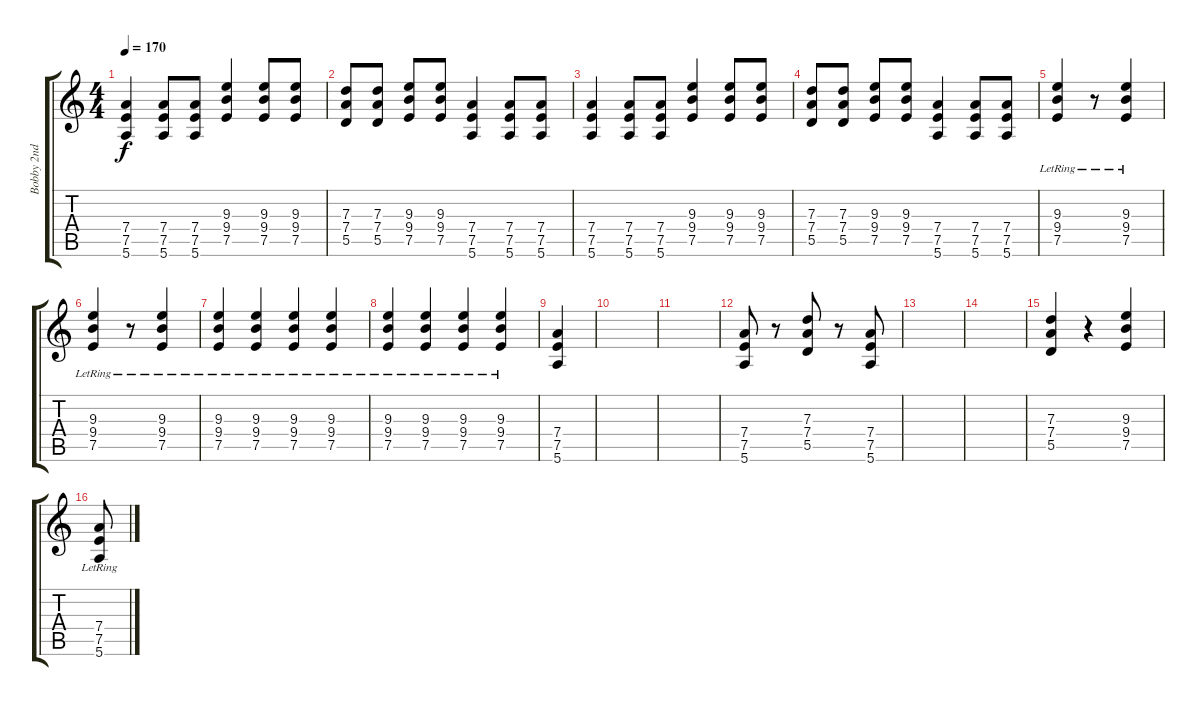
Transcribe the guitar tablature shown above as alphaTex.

\track ("Bobby 2nd" "Bobby 2nd") {instrument distortionguitar}
\staff {score tabs}
\tuning (E4 B3 G3 D3 A2 E2) {hide}
\ts (4 4)
\tempo 170
\clef g2
\ks c
(7.4 7.5 5.6).4{dy f} (7.4 7.5 5.6).8 (7.4 7.5 5.6).8 (9.3 9.4 7.5).4 (9.3 9.4 7.5).8 (9.3 9.4 7.5).8 |
(7.3 7.4 5.5).8 (7.3 7.4 5.5).8 (9.3 9.4 7.5).8 (9.3 9.4 7.5).8 (7.4 7.5 5.6).4 (7.4 7.5 5.6).8 (7.4 7.5 5.6).8 |
(7.4 7.5 5.6).4 (7.4 7.5 5.6).8 (7.4 7.5 5.6).8 (9.3 9.4 7.5).4 (9.3 9.4 7.5).8 (9.3 9.4 7.5).8 |
(7.3 7.4 5.5).8 (7.3 7.4 5.5).8 (9.3 9.4 7.5).8 (9.3 9.4 7.5).8 (7.4 7.5 5.6).4 (7.4 7.5 5.6).8 (7.4 7.5 5.6).8 |
(9.3{lr} 9.4{lr} 7.5{lr}).4 r.8 (9.3{lr} 9.4{lr} 7.5{lr}).4 |
(9.3{lr} 9.4{lr} 7.5{lr}).4 r.8 (9.3{lr} 9.4{lr} 7.5{lr}).4 |
(9.3{lr} 9.4{lr} 7.5{lr}).4 (9.3{lr} 9.4{lr} 7.5{lr}).4 (9.3{lr} 9.4{lr} 7.5{lr}).4 (9.3{lr} 9.4{lr} 7.5{lr}).4 |
(9.3{lr} 9.4{lr} 7.5{lr}).4 (9.3{lr} 9.4{lr} 7.5{lr}).4 (9.3{lr} 9.4{lr} 7.5{lr}).4 (9.3{lr} 9.4{lr} 7.5{lr}).4 |
(7.4 7.5 5.6).4 |
|
|
(7.4 7.5 5.6).8 r.8 (7.3 7.4 5.5).8 r.8 (7.4 7.5 5.6).8 |
|
|
(7.3 7.4 5.5).4 r.4 (9.3 9.4 7.5).4 |
(7.4{lr} 7.5{lr} 5.6{lr}).8{volume 13 balance 11}
